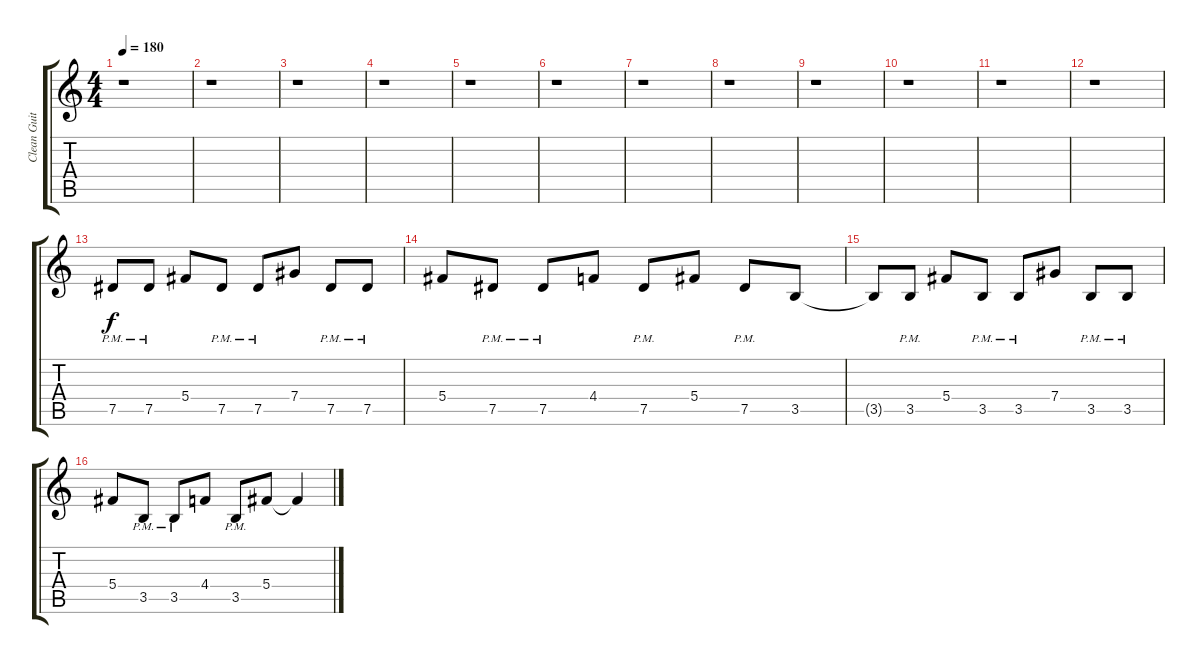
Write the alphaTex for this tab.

\track ("Clean Guitar" "Clean Guit") {instrument electricguitarclean}
\staff {score tabs}
\tuning (Eb4 Bb3 Gb3 Db3 Ab2 Eb2) {hide}
\ts (4 4)
\tempo 180
\clef g2
\ks c
r.1{dy f} |
r.1 |
r.1 |
r.1 |
r.1 |
r.1 |
r.1 |
r.1 |
r.1 |
r.1 |
r.1 |
r.1{instrument distortionguitar} |
7.5{pm}.8 7.5{pm}.8 5.4.8 7.5{pm}.8 7.5{pm}.8 7.4.8 7.5{pm}.8 7.5{pm}.8 |
5.4.8 7.5{pm}.8 7.5{pm}.8 4.4.8 7.5{pm}.8 5.4.8 7.5{pm}.8 3.5.8 |
3.5{t}.8 3.5{pm}.8 5.4.8 3.5{pm}.8 3.5{pm}.8 7.4.8 3.5{pm}.8 3.5{pm}.8 |
5.4.8 3.5{pm}.8 3.5{pm}.8 4.4.8 3.5{pm}.8 5.4.8 5.4{t}.4
